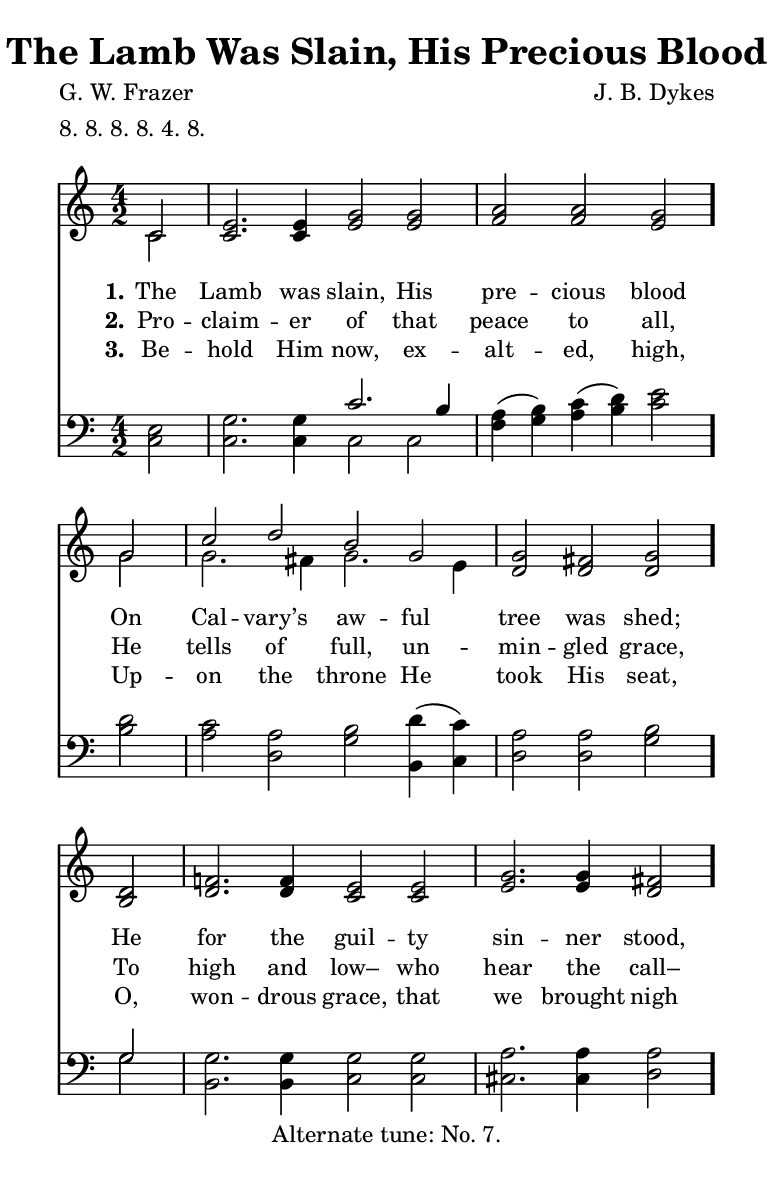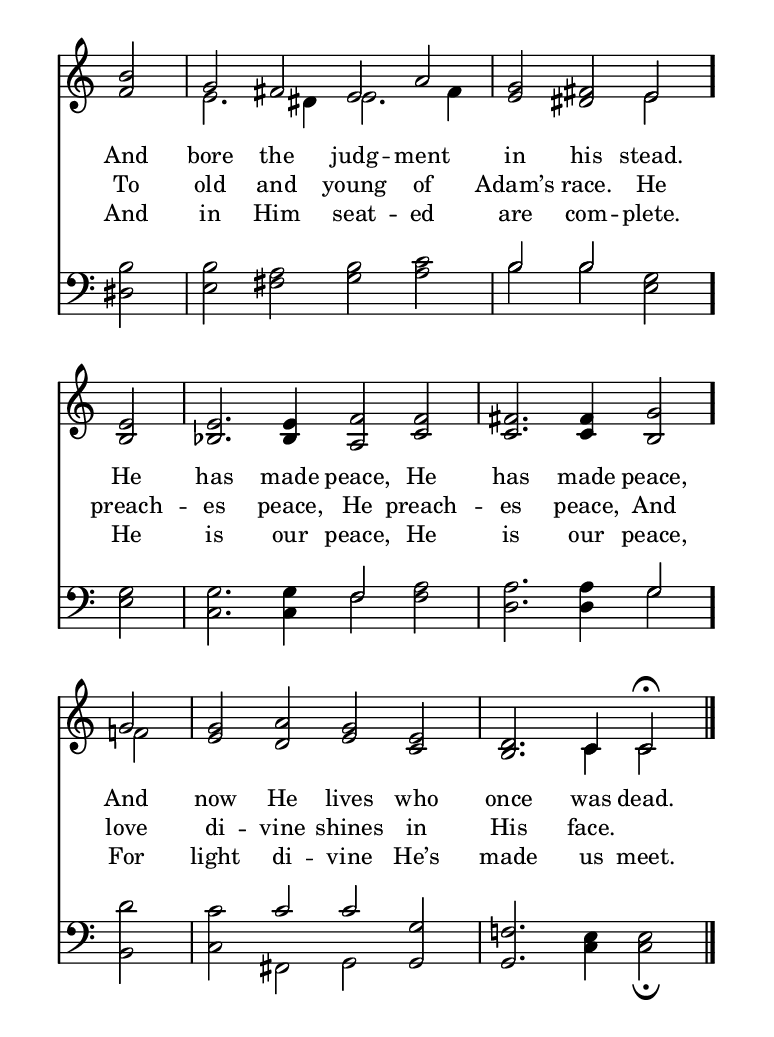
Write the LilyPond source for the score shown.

\include "common/global.ily"
\paper {
  \include "common/paper.ily"
  system-count = #(cond (is-eogsized 4) (#t #f))
  oddFooterMarkup = \markup { \fill-line { \on-the-fly \first-page "Alternate tune: No. 7." } }
}

\header{
  hymnnumber = "123"
  title = "The Lamb Was Slain, His Precious Blood"
  tunename = "Melita"
  meter = "8. 8. 8. 8. 4. 8."
  poet = "G. W. Frazer"
  composer = "J. B. Dykes"
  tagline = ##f
}

% for fermata in MIDI
ta = { \tempo 2=80 }
tb = { \tempo 2=40 }

global = {
  \include "common/overrides.ily"
  \override Staff.TimeSignature.style = #'numbered
  \time 4/2
  \override Score.MetronomeMark.transparent = ##t % hide all fermata changes too
  \ta
  \key c \major
  \partial 2
  \autoBeamOff
}

notesSoprano = {
\global
\relative c' {

c2 | e2. e4 g2 g | a a g
g | c d b g | g fis g
d | f!2. f4 e2 e | g2. g4 fis2
b | g fis e a | g fis e
e | e2. e4 f2 f2 | fis2. fis4 g2
g | g a g e | d2. c4 \tb c2 \fermata \ta

  \bar "|."

}
}

notesAlto = {
\global
\relative e' {

c2 c2. c4 e2 e | f f e
g2 | g2. fis4 g2. e4 | d2 d d % original has impossible timing for second dotted half (not dotted in original)
b2 | d2. d4 c2 c | e2. e4 d2
fis2 | e2. dis4 e2. fis4 | e2 dis e
b2 | bes2. bes4 a2 c | c2. c4 b2
f'!2 | e d e c | b2. c4 c2

}
}

notesTenor = {
\global
\relative a {

e2 | g2. g4 c2. b4 | a4( b) c( d) e2
d2 | c a b d4( c) | a2 a b
g2 | g2. g4 g2 g | a2. a4 a2
b2 | b a b c | b b g
g2 | g2. g4 f2 a | a2. a4 g2
d'2 | c c c g | f!2. e4 e2

}
}

notesBass = {
\global
\relative f {

c2 | c2. c4 c2 c | f4( g) a( b) c2
b2 | a d, g b,4( c) | d2 d g
g2 | b,2. b4 c2 c | cis2. cis4 d2
dis2 | e fis g a | b b e,
e2 | c2. c4 f2 f | d2. d4 g2
b,2 | c fis, g g | g2. c4 \tb c2_\fermata \ta


}
}

wordsA = \lyricmode {
\set stanza = "1."

The Lamb was slain, His pre -- cious blood \bar "."
On Cal -- vary’s aw -- ful tree was shed; \bar "."
He for the guil -- ty sin -- ner stood, \bar "."
And bore the judg -- ment in his stead. \bar "."
He has made peace, He has made peace, \bar "."
And now He lives who once was dead. \bar "."

}

wordsB = \lyricmode {
\set stanza = "2."

Pro -- claim -- er of that peace to all,
He tells of full, un -- min -- gled grace,
To high and low– who hear the call–
To old and young of Adam’s race.
He preach -- es peace, He preach -- es peace,
And love di -- vine shines in His face.

}

wordsC = \lyricmode {
\set stanza = "3."

Be -- hold Him now, ex -- alt -- ed, high,
Up -- on the throne He took His seat,
O, won -- drous grace, that we brought nigh
And in Him seat -- ed are com -- plete.
He is our peace, He is our peace,
For light di -- vine He’s made us meet.

}

\score {
  \context ChoirStaff <<
    \context Staff = upper <<
      \set Staff.autoBeaming = ##f
      \set ChoirStaff.systemStartDelimiter = #'SystemStartBar
      \set ChoirStaff.printPartCombineTexts = ##f
      \partcombine #'(2 . 9) \notesSoprano \notesAlto
      \context NullVoice = sopranos { \voiceOne << \notesSoprano >> }
      \context NullVoice = altos { \voiceTwo << \notesAlto >> }
      \context Lyrics = one   \lyricsto sopranos \wordsA
      \context Lyrics = two   \lyricsto sopranos \wordsB
      \context Lyrics = three \lyricsto sopranos \wordsC
    >>
    \context Staff = men <<
      \set Staff.autoBeaming = ##f
      \clef bass
      \set ChoirStaff.printPartCombineTexts = ##f
      \partcombine #'(2 . 9) \notesTenor \notesBass
      \context NullVoice = tenors { \voiceOne << \notesTenor >> }
      \context NullVoice = basses { \voiceTwo << \notesBass >> }
    >>
  >>
  \layout {
    \include "common/layout.ily"
  }
  \midi{
    \include "common/midi.ily"
  }
}

\version "2.19.49"  % necessary for upgrading to future LilyPond versions.

% vi:set et ts=2 sw=2 ai nocindent syntax=lilypond:
